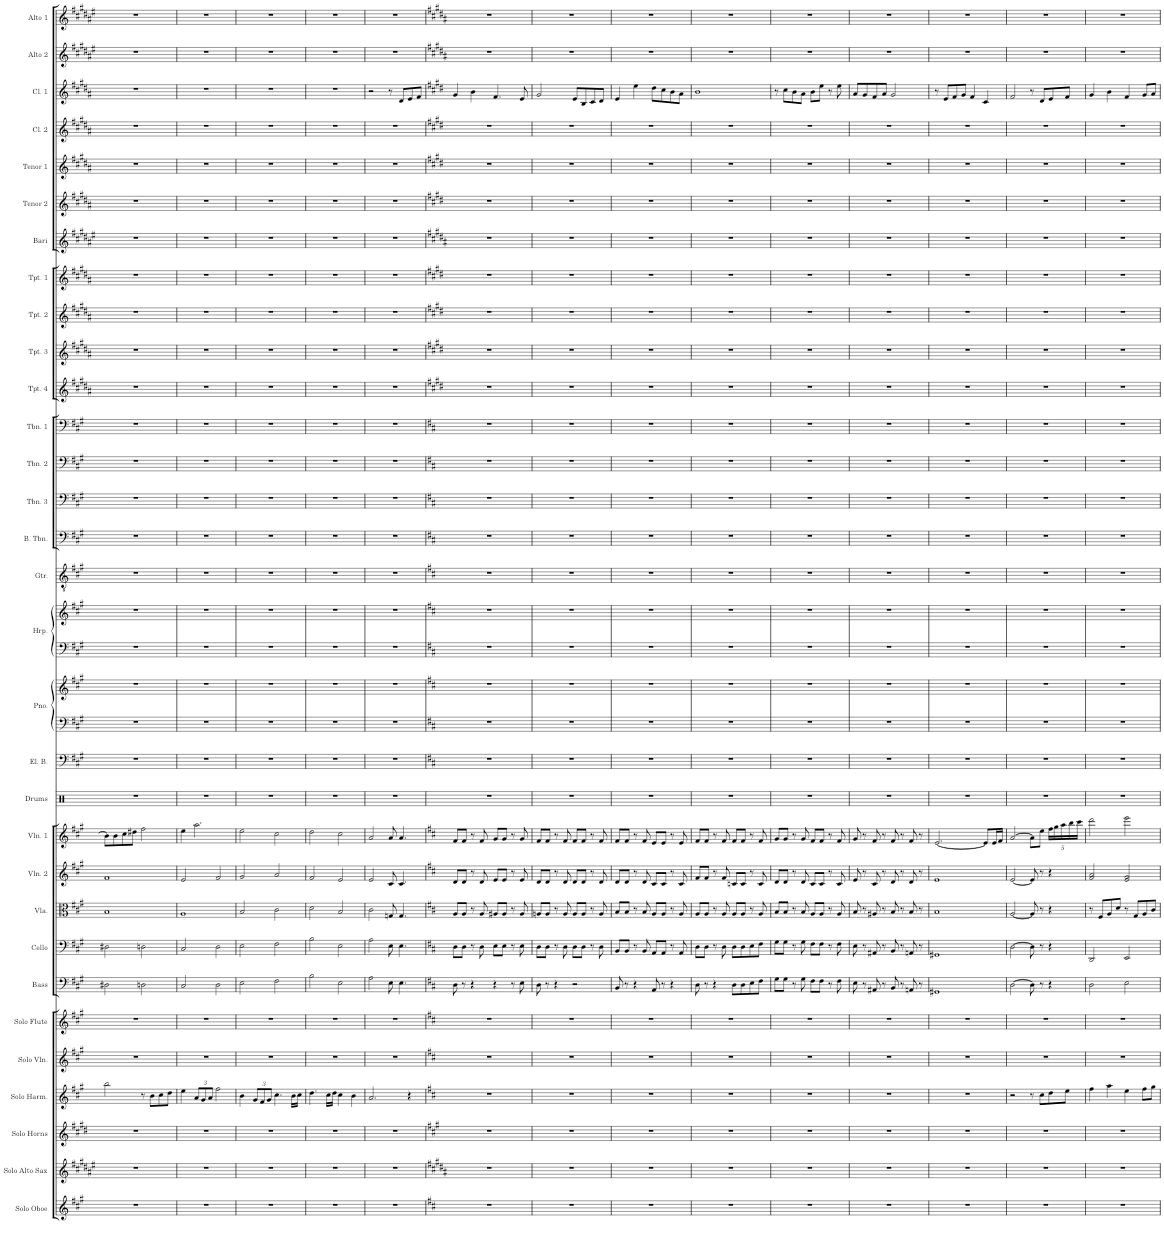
**kern	**kern	**kern	**kern	**kern	**kern	**kern	**kern	**kern	**kern	**kern	**kern	**kern	**kern	**kern	**kern	**kern	**kern	**kern	**kern	**kern	**kern	**kern	**kern	**kern	**kern	**kern	**kern	**kern	**kern	**kern	**kern	**kern
*part31	*part30	*part29	*part28	*part27	*part26	*part25	*part24	*part23	*part22	*part21	*part20	*part19	*part18	*part18	*part17	*part17	*part16	*part15	*part14	*part13	*part12	*part11	*part10	*part9	*part8	*part7	*part6	*part5	*part4	*part3	*part2	*part1
*staff33	*staff32	*staff31	*staff30	*staff29	*staff28	*staff27	*staff26	*staff25	*staff24	*staff23	*staff22	*staff21	*staff20	*staff19	*staff18	*staff17	*staff16	*staff15	*staff14	*staff13	*staff12	*staff11	*staff10	*staff9	*staff8	*staff7	*staff6	*staff5	*staff4	*staff3	*staff2	*staff1
*I"Solo Oboe (Therion)	*I"Solo Alto Saxophone (Alfyn)	*I"Solo F Horns (3) (Olberic)	*I"Solo Harmonica (Tressa)	*I"Solo Violin (Cyrus, Primrose)	*I"Solo Flute (Ophilia), Alto Flute (Therion)	*I"Bass	*I"Cello	*I"Viola	*I"Violin 2	*I"Violin 1	*I"Drums	*I"Electric Bass	*I"Piano (H'aanit)	*	*I"Harp (acc, Primrose)	*	*I"Guitar	*I"Bass Trombone	*I"Trombone 3	*I"Trombone 2	*I"Trombone 1	*I"Trumpet 4	*I"Trumpet 3	*I"Trumpet 2	*I"Trumpet 1	*I"Bari Sax	*I"Tenor Sax 2	*I"Tenor Sax 1	*I"Clarinet 2	*I"Clarinet 1	*I"Alto Sax 2	*I"Alto Sax 1
*I'Solo Oboe	*I'Solo Alto Sax	*I'Solo Horns	*I'Solo Harm.	*I'Solo Vln.	*I'Solo Flute	*I'Bass	*I'Cello	*I'Vla.	*I'Vln. 2	*I'Vln. 1	*I'Drums	*I'El. B.	*I'Pno.	*	*I'Hrp.	*	*I'Gtr.	*I'B. Tbn.	*I'Tbn. 3	*I'Tbn. 2	*I'Tbn. 1	*I'Tpt. 4	*I'Tpt. 3	*I'Tpt. 2	*I'Tpt. 1	*I'Bari	*I'Tenor 2	*I'Tenor 1	*I'Cl. 2	*I'Cl. 1	*I'Alto 2	*I'Alto 1
!!LO:PB:g=z
*clefG2	*clefG2	*clefG2	*clefG2	*clefG2	*clefG2	*clefF4	*clefF4	*clefC3	*clefG2	*clefG2	*clefX	*clefF4	*clefF4	*clefG2	*clefF4	*clefG2	*clefGv2	*clefF4	*clefF4	*clefF4	*clefF4	*clefG2	*clefG2	*clefG2	*clefG2	*clefG2	*clefG2	*clefG2	*clefG2	*clefG2	*clefG2	*clefG2
*	*Trd5c9	*Trd4c7	*	*	*	*Trd7c12	*	*	*	*	*	*Trd7c12	*	*	*	*	*	*	*	*	*	*Trd1c2	*Trd1c2	*Trd1c2	*Trd1c2	*Trd12c21	*Trd8c14	*Trd8c14	*Trd1c2	*Trd1c2	*Trd5c9	*Trd5c9
*k[f#c#g#]	*k[f#c#g#d#a#e#]	*k[f#c#g#d#]	*k[f#c#g#]	*k[f#c#g#]	*k[f#c#g#]	*k[f#c#g#]	*k[f#c#g#]	*k[f#c#g#]	*k[f#c#g#]	*k[f#c#g#]	*k[]	*k[f#c#g#]	*k[f#c#g#]	*k[f#c#g#]	*k[f#c#g#]	*k[f#c#g#]	*k[f#c#g#]	*k[f#c#g#]	*k[f#c#g#]	*k[f#c#g#]	*k[f#c#g#]	*k[f#c#g#d#a#]	*k[f#c#g#d#a#]	*k[f#c#g#d#a#]	*k[f#c#g#d#a#]	*k[f#c#g#d#a#e#]	*k[f#c#g#d#a#]	*k[f#c#g#d#a#]	*k[f#c#g#d#a#]	*k[f#c#g#d#a#]	*k[f#c#g#d#a#e#]	*k[f#c#g#d#a#e#]
*M4/4	*M4/4	*M4/4	*M4/4	*M4/4	*M4/4	*M4/4	*M4/4	*M4/4	*M4/4	*M4/4	*M4/4	*M4/4	*M4/4	*M4/4	*M4/4	*M4/4	*M4/4	*M4/4	*M4/4	*M4/4	*M4/4	*M4/4	*M4/4	*M4/4	*M4/4	*M4/4	*M4/4	*M4/4	*M4/4	*M4/4	*M4/4	*M4/4
=150	=150	=150	=150	=150	=150	=150	=150	=150	=150	=150	=150	=150	=150	=150	=150	=150	=150	=150	=150	=150	=150	=150	=150	=150	=150	=150	=150	=150	=150	=150	=150	=150
1r	1r	1r	2bb\	1r	1r	2D#X\	2D#X\	1B	1f#	8b\L]	1r	1r	1r	1r	1r	1r	1r	1r	1r	1r	1r	1r	1r	1r	1r	1r	1r	1r	1r	1r	1r	1r
.	.	.	.	.	.	.	.	.	.	8b\	.	.	.	.	.	.	.	.	.	.	.	.	.	.	.	.	.	.	.	.	.	.
.	.	.	.	.	.	.	.	.	.	8cc#\	.	.	.	.	.	.	.	.	.	.	.	.	.	.	.	.	.	.	.	.	.	.
.	.	.	.	.	.	.	.	.	.	8dd#X\J	.	.	.	.	.	.	.	.	.	.	.	.	.	.	.	.	.	.	.	.	.	.
.	.	.	8r	.	.	2Dn\	2Dn\	.	.	2ff#\	.	.	.	.	.	.	.	.	.	.	.	.	.	.	.	.	.	.	.	.	.	.
.	.	.	8b\L	.	.	.	.	.	.	.	.	.	.	.	.	.	.	.	.	.	.	.	.	.	.	.	.	.	.	.	.	.
.	.	.	8cc#\	.	.	.	.	.	.	.	.	.	.	.	.	.	.	.	.	.	.	.	.	.	.	.	.	.	.	.	.	.
.	.	.	8dd\J	.	.	.	.	.	.	.	.	.	.	.	.	.	.	.	.	.	.	.	.	.	.	.	.	.	.	.	.	.
=151	=151	=151	=151	=151	=151	=151	=151	=151	=151	=151	=151	=151	=151	=151	=151	=151	=151	=151	=151	=151	=151	=151	=151	=151	=151	=151	=151	=151	=151	=151	=151	=151
1r	1r	1r	4ee\	1r	1r	2C#/	2C#/	1A	2e/	4ee\	1r	1r	1r	1r	1r	1r	1r	1r	1r	1r	1r	1r	1r	1r	1r	1r	1r	1r	1r	1r	1r	1r
*	*	*	*Xbrackettup	*	*	*	*	*	*	*	*	*	*	*	*	*	*	*	*	*	*	*	*	*	*	*	*	*	*	*	*	*
.	.	.	12a/L	.	.	.	.	.	.	2.aa\	.	.	.	.	.	.	.	.	.	.	.	.	.	.	.	.	.	.	.	.	.	.
.	.	.	12g#/	.	.	.	.	.	.	.	.	.	.	.	.	.	.	.	.	.	.	.	.	.	.	.	.	.	.	.	.	.
.	.	.	12a/J	.	.	.	.	.	.	.	.	.	.	.	.	.	.	.	.	.	.	.	.	.	.	.	.	.	.	.	.	.
.	.	.	2ff#\	.	.	2D\	2D\	.	2f#/	.	.	.	.	.	.	.	.	.	.	.	.	.	.	.	.	.	.	.	.	.	.	.
=152	=152	=152	=152	=152	=152	=152	=152	=152	=152	=152	=152	=152	=152	=152	=152	=152	=152	=152	=152	=152	=152	=152	=152	=152	=152	=152	=152	=152	=152	=152	=152	=152
1r	1r	1r	4b\	1r	1r	2E\	2E\	2B/	2g#/	2ee\	1r	1r	1r	1r	1r	1r	1r	1r	1r	1r	1r	1r	1r	1r	1r	1r	1r	1r	1r	1r	1r	1r
.	.	.	12g#/L	.	.	.	.	.	.	.	.	.	.	.	.	.	.	.	.	.	.	.	.	.	.	.	.	.	.	.	.	.
.	.	.	12f#/	.	.	.	.	.	.	.	.	.	.	.	.	.	.	.	.	.	.	.	.	.	.	.	.	.	.	.	.	.
.	.	.	12g#/J	.	.	.	.	.	.	.	.	.	.	.	.	.	.	.	.	.	.	.	.	.	.	.	.	.	.	.	.	.
.	.	.	4.cc#\	.	.	2F#\	2F#\	2c#\	2a/	2cc#\	.	.	.	.	.	.	.	.	.	.	.	.	.	.	.	.	.	.	.	.	.	.
.	.	.	16b\LL	.	.	.	.	.	.	.	.	.	.	.	.	.	.	.	.	.	.	.	.	.	.	.	.	.	.	.	.	.
.	.	.	16cc#\JJ	.	.	.	.	.	.	.	.	.	.	.	.	.	.	.	.	.	.	.	.	.	.	.	.	.	.	.	.	.
=153	=153	=153	=153	=153	=153	=153	=153	=153	=153	=153	=153	=153	=153	=153	=153	=153	=153	=153	=153	=153	=153	=153	=153	=153	=153	=153	=153	=153	=153	=153	=153	=153
1r	1r	1r	4.dd\	1r	1r	2B\	2B\	2d\	2f#/	2dd\	1r	1r	1r	1r	1r	1r	1r	1r	1r	1r	1r	1r	1r	1r	1r	1r	1r	1r	1r	1r	1r	1r
.	.	.	16cc#\LL	.	.	.	.	.	.	.	.	.	.	.	.	.	.	.	.	.	.	.	.	.	.	.	.	.	.	.	.	.
.	.	.	16dd\JJ	.	.	.	.	.	.	.	.	.	.	.	.	.	.	.	.	.	.	.	.	.	.	.	.	.	.	.	.	.
.	.	.	4cc#\	.	.	2E\	2E\	2B/	2e/	2cc#\	.	.	.	.	.	.	.	.	.	.	.	.	.	.	.	.	.	.	.	.	.	.
.	.	.	4b\	.	.	.	.	.	.	.	.	.	.	.	.	.	.	.	.	.	.	.	.	.	.	.	.	.	.	.	.	.
=154	=154	=154	=154	=154	=154	=154	=154	=154	=154	=154	=154	=154	=154	=154	=154	=154	=154	=154	=154	=154	=154	=154	=154	=154	=154	=154	=154	=154	=154	=154	=154	=154
1r	1r	1r	2.a/	1r	1r	2A\	2A\	2c#\	2e/	2a/	1r	1r	1r	1r	1r	1r	1r	1r	1r	1r	1r	1r	1r	1r	1r	1r	1r	1r	1r	2r	1r	1r
.	.	.	.	.	.	8E\	8E\	8Gn/	8c#/	8a/	.	.	.	.	.	.	.	.	.	.	.	.	.	.	.	.	.	.	.	8r	.	.
.	.	.	.	.	.	4.E\	4.E\	4.G/	4.c#/	4.a/	.	.	.	.	.	.	.	.	.	.	.	.	.	.	.	.	.	.	.	8d#/L	.	.
.	.	.	4r	.	.	.	.	.	.	.	.	.	.	.	.	.	.	.	.	.	.	.	.	.	.	.	.	.	.	8e/	.	.
.	.	.	.	.	.	.	.	.	.	.	.	.	.	.	.	.	.	.	.	.	.	.	.	.	.	.	.	.	.	8f#/J	.	.
=155	=155	=155	=155	=155	=155	=155	=155	=155	=155	=155	=155	=155	=155	=155	=155	=155	=155	=155	=155	=155	=155	=155	=155	=155	=155	=155	=155	=155	=155	=155	=155	=155
*k[f#c#]	*k[f#c#g#d#a#]	*k[f#c#g#]	*k[f#c#]	*k[f#c#]	*k[f#c#]	*k[f#c#]	*k[f#c#]	*k[f#c#]	*k[f#c#]	*k[f#c#]	*	*k[f#c#]	*k[f#c#]	*k[f#c#]	*k[f#c#]	*k[f#c#]	*k[f#c#]	*k[f#c#]	*k[f#c#]	*k[f#c#]	*k[f#c#]	*k[f#c#g#d#]	*k[f#c#g#d#]	*k[f#c#g#d#]	*k[f#c#g#d#]	*k[f#c#g#d#a#]	*k[f#c#g#d#]	*k[f#c#g#d#]	*k[f#c#g#d#]	*k[f#c#g#d#]	*k[f#c#g#d#a#]	*k[f#c#g#d#a#]
1r	1r	1r	1r	1r	1r	8D\	8D\L	8A/L	8d/L	8f#/L	1r	1r	1r	1r	1r	1r	1r	1r	1r	1r	1r	1r	1r	1r	1r	1r	1r	1r	1r	4g#/	1r	1r
.	.	.	.	.	.	8r	8D\J	8A/J	8d/J	8f#/J	.	.	.	.	.	.	.	.	.	.	.	.	.	.	.	.	.	.	.	.	.	.
.	.	.	.	.	.	4r	8r	8r	8r	8r	.	.	.	.	.	.	.	.	.	.	.	.	.	.	.	.	.	.	.	4b\	.	.
.	.	.	.	.	.	.	8D\	8A/	8d/	8f#/	.	.	.	.	.	.	.	.	.	.	.	.	.	.	.	.	.	.	.	.	.	.
.	.	.	.	.	.	4r	8E\L	8A#X/L	8e/L	8g/L	.	.	.	.	.	.	.	.	.	.	.	.	.	.	.	.	.	.	.	4.f#/	.	.
.	.	.	.	.	.	.	8E\J	8A#/J	8e/J	8g/J	.	.	.	.	.	.	.	.	.	.	.	.	.	.	.	.	.	.	.	.	.	.
.	.	.	.	.	.	8r	8r	8r	8r	8r	.	.	.	.	.	.	.	.	.	.	.	.	.	.	.	.	.	.	.	.	.	.
.	.	.	.	.	.	8E\	8E\	8A#/	8e/	8g/	.	.	.	.	.	.	.	.	.	.	.	.	.	.	.	.	.	.	.	8e/	.	.
=156	=156	=156	=156	=156	=156	=156	=156	=156	=156	=156	=156	=156	=156	=156	=156	=156	=156	=156	=156	=156	=156	=156	=156	=156	=156	=156	=156	=156	=156	=156	=156	=156
1r	1r	1r	1r	1r	1r	8D\	8D\L	8An/L	8d/L	8f#/L	1r	1r	1r	1r	1r	1r	1r	1r	1r	1r	1r	1r	1r	1r	1r	1r	1r	1r	1r	2g#/	1r	1r
.	.	.	.	.	.	8r	8D\J	8A/J	8d/J	8f#/J	.	.	.	.	.	.	.	.	.	.	.	.	.	.	.	.	.	.	.	.	.	.
.	.	.	.	.	.	4r	8r	8r	8r	8r	.	.	.	.	.	.	.	.	.	.	.	.	.	.	.	.	.	.	.	.	.	.
.	.	.	.	.	.	.	8D\	8A/	8d/	8f#/	.	.	.	.	.	.	.	.	.	.	.	.	.	.	.	.	.	.	.	.	.	.
.	.	.	.	.	.	2r	8D\L	8A/L	8d/L	8f#/L	.	.	.	.	.	.	.	.	.	.	.	.	.	.	.	.	.	.	.	8e/L	.	.
.	.	.	.	.	.	.	8D\J	8A/J	8d/J	8f#/J	.	.	.	.	.	.	.	.	.	.	.	.	.	.	.	.	.	.	.	8B/	.	.
.	.	.	.	.	.	.	8r	8r	8r	8r	.	.	.	.	.	.	.	.	.	.	.	.	.	.	.	.	.	.	.	8c#/	.	.
.	.	.	.	.	.	.	8D\	8A/	8d/	8f#/	.	.	.	.	.	.	.	.	.	.	.	.	.	.	.	.	.	.	.	8d#/J	.	.
=157	=157	=157	=157	=157	=157	=157	=157	=157	=157	=157	=157	=157	=157	=157	=157	=157	=157	=157	=157	=157	=157	=157	=157	=157	=157	=157	=157	=157	=157	=157	=157	=157
1r	1r	1r	1r	1r	1r	8BB/	8BB/L	8B/L	8d/L	8f#/L	1r	1r	1r	1r	1r	1r	1r	1r	1r	1r	1r	1r	1r	1r	1r	1r	1r	1r	1r	4e/	1r	1r
.	.	.	.	.	.	8r	8BB/J	8B/J	8d/J	8f#/J	.	.	.	.	.	.	.	.	.	.	.	.	.	.	.	.	.	.	.	.	.	.
.	.	.	.	.	.	4r	8r	8r	8r	8r	.	.	.	.	.	.	.	.	.	.	.	.	.	.	.	.	.	.	.	4ee\	.	.
.	.	.	.	.	.	.	8BB/	8B/	8d/	8f#/	.	.	.	.	.	.	.	.	.	.	.	.	.	.	.	.	.	.	.	.	.	.
.	.	.	.	.	.	8AA/	8AA/L	8A/L	8c#/L	8e/L	.	.	.	.	.	.	.	.	.	.	.	.	.	.	.	.	.	.	.	8dd#\L	.	.
.	.	.	.	.	.	8r	8AA/J	8A/J	8c#/J	8e/J	.	.	.	.	.	.	.	.	.	.	.	.	.	.	.	.	.	.	.	8cc#\	.	.
.	.	.	.	.	.	4r	8r	8r	8r	8r	.	.	.	.	.	.	.	.	.	.	.	.	.	.	.	.	.	.	.	8b\	.	.
.	.	.	.	.	.	.	8AA/	8A/	8c#/	8e/	.	.	.	.	.	.	.	.	.	.	.	.	.	.	.	.	.	.	.	8a\J	.	.
=158	=158	=158	=158	=158	=158	=158	=158	=158	=158	=158	=158	=158	=158	=158	=158	=158	=158	=158	=158	=158	=158	=158	=158	=158	=158	=158	=158	=158	=158	=158	=158	=158
1r	1r	1r	1r	1r	1r	8D\	8D\L	8A/L	8f#/L	8f#/L	1r	1r	1r	1r	1r	1r	1r	1r	1r	1r	1r	1r	1r	1r	1r	1r	1r	1r	1r	1b	1r	1r
.	.	.	.	.	.	8r	8D\J	8A/J	8f#/J	8f#/J	.	.	.	.	.	.	.	.	.	.	.	.	.	.	.	.	.	.	.	.	.	.
.	.	.	.	.	.	4r	8r	8r	8r	8r	.	.	.	.	.	.	.	.	.	.	.	.	.	.	.	.	.	.	.	.	.	.
.	.	.	.	.	.	.	8D\	8A/	8f#/	8f#/	.	.	.	.	.	.	.	.	.	.	.	.	.	.	.	.	.	.	.	.	.	.
.	.	.	.	.	.	8D\L	8D\L	8A/L	8cn/L	8f#/L	.	.	.	.	.	.	.	.	.	.	.	.	.	.	.	.	.	.	.	.	.	.
.	.	.	.	.	.	8D\	8D\	8A/J	8c/J	8f#/J	.	.	.	.	.	.	.	.	.	.	.	.	.	.	.	.	.	.	.	.	.	.
.	.	.	.	.	.	8E\	8E\	8r	8r	8r	.	.	.	.	.	.	.	.	.	.	.	.	.	.	.	.	.	.	.	.	.	.
.	.	.	.	.	.	8F#\J	8F#\J	8A/	8c/	8f#/	.	.	.	.	.	.	.	.	.	.	.	.	.	.	.	.	.	.	.	.	.	.
=159	=159	=159	=159	=159	=159	=159	=159	=159	=159	=159	=159	=159	=159	=159	=159	=159	=159	=159	=159	=159	=159	=159	=159	=159	=159	=159	=159	=159	=159	=159	=159	=159
1r	1r	1r	1r	1r	1r	8G\L	8G\L	8B/L	8d/L	8g/L	1r	1r	1r	1r	1r	1r	1r	1r	1r	1r	1r	1r	1r	1r	1r	1r	1r	1r	1r	8r	1r	1r
.	.	.	.	.	.	8G\J	8G\J	8B/J	8d/J	8g/J	.	.	.	.	.	.	.	.	.	.	.	.	.	.	.	.	.	.	.	8cc#\L	.	.
.	.	.	.	.	.	8r	8r	8r	8r	8r	.	.	.	.	.	.	.	.	.	.	.	.	.	.	.	.	.	.	.	8b\	.	.
.	.	.	.	.	.	8G\	8G\	8B/	8d/	8g/	.	.	.	.	.	.	.	.	.	.	.	.	.	.	.	.	.	.	.	8a\J	.	.
.	.	.	.	.	.	8F#\L	8F#\L	8A/L	8c#/L	8f#/L	.	.	.	.	.	.	.	.	.	.	.	.	.	.	.	.	.	.	.	8b\L	.	.
.	.	.	.	.	.	8F#\J	8F#\J	8A/J	8c#/J	8f#/J	.	.	.	.	.	.	.	.	.	.	.	.	.	.	.	.	.	.	.	8ee\J	.	.
.	.	.	.	.	.	8r	8r	8r	8r	8r	.	.	.	.	.	.	.	.	.	.	.	.	.	.	.	.	.	.	.	8r	.	.
.	.	.	.	.	.	8F#\	8F#\	8A/	8c#/	8f#/	.	.	.	.	.	.	.	.	.	.	.	.	.	.	.	.	.	.	.	8ee\	.	.
=160	=160	=160	=160	=160	=160	=160	=160	=160	=160	=160	=160	=160	=160	=160	=160	=160	=160	=160	=160	=160	=160	=160	=160	=160	=160	=160	=160	=160	=160	=160	=160	=160
1r	1r	1r	1r	1r	1r	8E\	8E\	8B/	8e/	8g/	1r	1r	1r	1r	1r	1r	1r	1r	1r	1r	1r	1r	1r	1r	1r	1r	1r	1r	1r	8a/L	1r	1r
.	.	.	.	.	.	8r	8r	8r	8r	8r	.	.	.	.	.	.	.	.	.	.	.	.	.	.	.	.	.	.	.	8g#/	.	.
.	.	.	.	.	.	8AA#X/	8AA#X/	8A#X/	8c#/	8f#/	.	.	.	.	.	.	.	.	.	.	.	.	.	.	.	.	.	.	.	8f#/	.	.
.	.	.	.	.	.	8r	8r	8r	8r	8r	.	.	.	.	.	.	.	.	.	.	.	.	.	.	.	.	.	.	.	8a/J	.	.
.	.	.	.	.	.	8BB/	8BB/	8B/	8d/	8f#/	.	.	.	.	.	.	.	.	.	.	.	.	.	.	.	.	.	.	.	2g#/	.	.
.	.	.	.	.	.	8r	8r	8r	8r	8r	.	.	.	.	.	.	.	.	.	.	.	.	.	.	.	.	.	.	.	.	.	.
.	.	.	.	.	.	8AAn/	8AAn/	8B/	8d/	8f#/	.	.	.	.	.	.	.	.	.	.	.	.	.	.	.	.	.	.	.	.	.	.
.	.	.	.	.	.	8r	8r	8r	8r	8r	.	.	.	.	.	.	.	.	.	.	.	.	.	.	.	.	.	.	.	.	.	.
=161	=161	=161	=161	=161	=161	=161	=161	=161	=161	=161	=161	=161	=161	=161	=161	=161	=161	=161	=161	=161	=161	=161	=161	=161	=161	=161	=161	=161	=161	=161	=161	=161
1r	1r	1r	1r	1r	1r	1GG#X	1GG#X	1B	1e	[2.e/	1r	1r	1r	1r	1r	1r	1r	1r	1r	1r	1r	1r	1r	1r	1r	1r	1r	1r	1r	8r	1r	1r
.	.	.	.	.	.	.	.	.	.	.	.	.	.	.	.	.	.	.	.	.	.	.	.	.	.	.	.	.	.	8e/L	.	.
.	.	.	.	.	.	.	.	.	.	.	.	.	.	.	.	.	.	.	.	.	.	.	.	.	.	.	.	.	.	8f#/	.	.
.	.	.	.	.	.	.	.	.	.	.	.	.	.	.	.	.	.	.	.	.	.	.	.	.	.	.	.	.	.	8g#/J	.	.
.	.	.	.	.	.	.	.	.	.	.	.	.	.	.	.	.	.	.	.	.	.	.	.	.	.	.	.	.	.	4f#/	.	.
.	.	.	.	.	.	.	.	.	.	8e/L]	.	.	.	.	.	.	.	.	.	.	.	.	.	.	.	.	.	.	.	4c#/	.	.
.	.	.	.	.	.	.	.	.	.	16e/L	.	.	.	.	.	.	.	.	.	.	.	.	.	.	.	.	.	.	.	.	.	.
.	.	.	.	.	.	.	.	.	.	16f#/JJ	.	.	.	.	.	.	.	.	.	.	.	.	.	.	.	.	.	.	.	.	.	.
=162	=162	=162	=162	=162	=162	=162	=162	=162	=162	=162	=162	=162	=162	=162	=162	=162	=162	=162	=162	=162	=162	=162	=162	=162	=162	=162	=162	=162	=162	=162	=162	=162
1r	1r	1r	2r	1r	1r	[2D\	[2D\	[2A/	[2e/	[2a/	1r	1r	1r	1r	1r	1r	1r	1r	1r	1r	1r	1r	1r	1r	1r	1r	1r	1r	1r	2f#/	1r	1r
.	.	.	8r	.	.	8D\]	8D\]	8A/]	8e/]	8a\L]	.	.	.	.	.	.	.	.	.	.	.	.	.	.	.	.	.	.	.	8r	.	.
.	.	.	8cc#\L	.	.	8r	8r	8r	8r	8ee\J	.	.	.	.	.	.	.	.	.	.	.	.	.	.	.	.	.	.	.	8d#/L	.	.
*	*	*	*	*	*	*	*	*	*	*Xbrackettup	*	*	*	*	*	*	*	*	*	*	*	*	*	*	*	*	*	*	*	*	*	*
.	.	.	8dd\	.	.	4r	4r	4r	4r	20ff#\LL	.	.	.	.	.	.	.	.	.	.	.	.	.	.	.	.	.	.	.	8e/	.	.
.	.	.	.	.	.	.	.	.	.	20gg\	.	.	.	.	.	.	.	.	.	.	.	.	.	.	.	.	.	.	.	.	.	.
.	.	.	.	.	.	.	.	.	.	20aa\	.	.	.	.	.	.	.	.	.	.	.	.	.	.	.	.	.	.	.	.	.	.
.	.	.	8ee\J	.	.	.	.	.	.	.	.	.	.	.	.	.	.	.	.	.	.	.	.	.	.	.	.	.	.	8f#/J	.	.
.	.	.	.	.	.	.	.	.	.	20bb\	.	.	.	.	.	.	.	.	.	.	.	.	.	.	.	.	.	.	.	.	.	.
.	.	.	.	.	.	.	.	.	.	20ccc#\JJ	.	.	.	.	.	.	.	.	.	.	.	.	.	.	.	.	.	.	.	.	.	.
=163	=163	=163	=163	=163	=163	=163	=163	=163	=163	=163	=163	=163	=163	=163	=163	=163	=163	=163	=163	=163	=163	=163	=163	=163	=163	=163	=163	=163	=163	=163	=163	=163
1r	1r	1r	4ff#\	1r	1r	2D\	2DD/	8r	2f#/ 2a/	2ddd\	1r	1r	1r	1r	1r	1r	1r	1r	1r	1r	1r	1r	1r	1r	1r	1r	1r	1r	1r	4g#/	1r	1r
.	.	.	.	.	.	.	.	8F#/L	.	.	.	.	.	.	.	.	.	.	.	.	.	.	.	.	.	.	.	.	.	.	.	.
.	.	.	4aa\	.	.	.	.	8A/	.	.	.	.	.	.	.	.	.	.	.	.	.	.	.	.	.	.	.	.	.	4b\	.	.
.	.	.	.	.	.	.	.	8d/J	.	.	.	.	.	.	.	.	.	.	.	.	.	.	.	.	.	.	.	.	.	.	.	.
.	.	.	4ee\	.	.	2E\	2EE/	8r	2e/ 2g/	2eee\	.	.	.	.	.	.	.	.	.	.	.	.	.	.	.	.	.	.	.	4f#/	.	.
.	.	.	.	.	.	.	.	8G/L	.	.	.	.	.	.	.	.	.	.	.	.	.	.	.	.	.	.	.	.	.	.	.	.
.	.	.	8ff#\L	.	.	.	.	8A/	.	.	.	.	.	.	.	.	.	.	.	.	.	.	.	.	.	.	.	.	.	8g#/L	.	.
.	.	.	8gg\J	.	.	.	.	8c#/J	.	.	.	.	.	.	.	.	.	.	.	.	.	.	.	.	.	.	.	.	.	8a/J	.	.
=	=	=	=	=	=	=	=	=	=	=	=	=	=	=	=	=	=	=	=	=	=	=	=	=	=	=	=	=	=	=	=	=
*-	*-	*-	*-	*-	*-	*-	*-	*-	*-	*-	*-	*-	*-	*-	*-	*-	*-	*-	*-	*-	*-	*-	*-	*-	*-	*-	*-	*-	*-	*-	*-	*-
